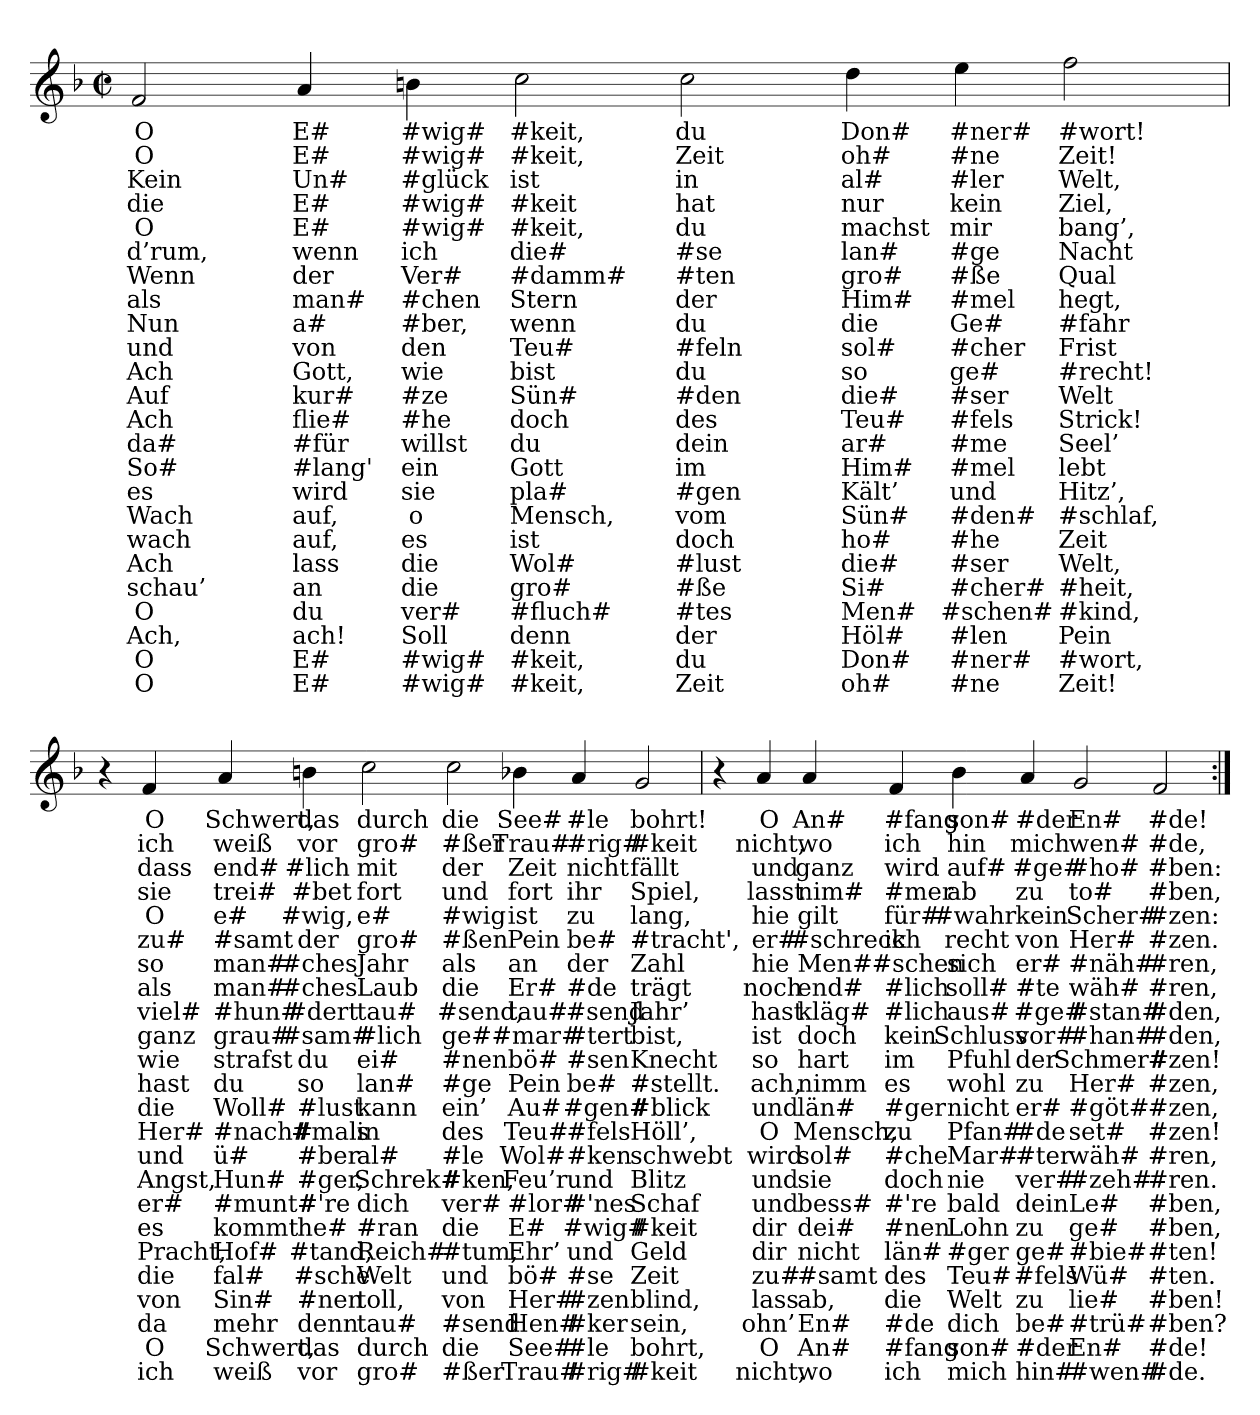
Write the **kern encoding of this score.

**kern	**text	**text	**text	**text	**text	**text	**text	**text	**text	**text	**text	**text	**text	**text	**text	**text	**text	**text	**text	**text	**text	**text	**text	**text
*part1	*part1	*part1	*part1	*part1	*part1	*part1	*part1	*part1	*part1	*part1	*part1	*part1	*part1	*part1	*part1	*part1	*part1	*part1	*part1	*part1	*part1	*part1	*part1	*part1
*staff1	*staff1	*staff1	*staff1	*staff1	*staff1	*staff1	*staff1	*staff1	*staff1	*staff1	*staff1	*staff1	*staff1	*staff1	*staff1	*staff1	*staff1	*staff1	*staff1	*staff1	*staff1	*staff1	*staff1	*staff1
*clefG2	*	*	*	*	*	*	*	*	*	*	*	*	*	*	*	*	*	*	*	*	*	*	*	*
*k[b-]	*	*	*	*	*	*	*	*	*	*	*	*	*	*	*	*	*	*	*	*	*	*	*	*
*M4/4	*	*	*	*	*	*	*	*	*	*	*	*	*	*	*	*	*	*	*	*	*	*	*	*
*met(c|)	*	*	*	*	*	*	*	*	*	*	*	*	*	*	*	*	*	*	*	*	*	*	*	*
=	=	=	=	=	=	=	=	=	=	=	=	=	=	=	=	=	=	=	=	=	=	=	=	=
2f	O	O	Kein	die	O	d’rum,	Wenn	als	Nun	und	Ach	Auf	Ach	da#	So#	es	Wach	wach	Ach	schau’	O	Ach,	O	O
4a	E#	E#	Un#	E#	E#	wenn	der	man#	a#	von	Gott,	kur#	flie#	#für	#lang'	wird	auf,	auf,	lass	an	du	ach!	E#	E#
4bn	#wig#	#wig#	#glück	#wig#	#wig#	ich	Ver#	#chen	#ber,	den	wie	#ze	#he	willst	ein	sie	o	es	die	die	ver#	Soll	#wig#	#wig#
2cc	#keit,	#keit,	ist	#keit	#keit,	die#	#damm#	Stern	wenn	Teu#	bist	Sün#	doch	du	Gott	pla#	Mensch,	ist	Wol#	gro#	#fluch#	denn	#keit,	#keit,
2cc	du	Zeit	in	hat	du	#se	#ten	der	du	#feln	du	#den	des	dein	im	#gen	vom	doch	#lust	#ße	#tes	der	du	Zeit
4dd	Don#	oh#	al#	nur	machst	lan#	gro#	Him#	die	sol#	so	die#	Teu#	ar#	Him#	Kält’	Sün#	ho#	die#	Si#	Men#	Höl#	Don#	oh#
4ee	#ner#	#ne	#ler	kein	mir	#ge	#ße	#mel	Ge#	#cher	ge#	#ser	#fels	#me	#mel	und	#den#	#he	#ser	#cher#	#schen#	#len	#ner#	#ne
2ff	#wort!	Zeit!	Welt,	Ziel,	bang’,	Nacht	Qual	hegt,	#fahr	Frist	#recht!	Welt	Strick!	Seel’	lebt	Hitz’,	#schlaf,	Zeit	Welt,	#heit,	#kind,	Pein	#wort,	Zeit!
=	=	=	=	=	=	=	=	=	=	=	=	=	=	=	=	=	=	=	=	=	=	=	=	=
4r	.	.	.	.	.	.	.	.	.	.	.	.	.	.	.	.	.	.	.	.	.	.	.	.
4f	O	ich	dass	sie	O	zu#	so	als	viel#	ganz	wie	hast	die	Her#	und	Angst,	er#	es	Pracht,	die	von	da	O	ich
4a	Schwert,	weiß	end#	trei#	e#	#samt	man#	man#	#hun#	grau#	strafst	du	Woll#	#nach#	ü#	Hun#	#munt#	kommt	Hof#	fal#	Sin#	mehr	Schwert,	weiß
4bn	das	vor	#lich	#bet	#wig,	der	#ches	#ches	#dert	#sam#	du	so	#lust	#mals	#ber	#ger,	#'re	he#	#tand,	#sche	#nen	denn	das	vor
2cc	durch	gro#	mit	fort	e#	gro#	Jahr	Laub	tau#	#lich	ei#	lan#	kann	in	al#	Schrek#	dich	#ran	Reich#	Welt	toll,	tau#	durch	gro#
2cc	die	#ßer	der	und	#wig	#ßen	als	die	#send,	ge#	#nen	#ge	ein’	des	#le	#ken,	ver#	die	#tum,	und	von	#send	die	#ßer
4b-X	See#	Trau#	Zeit	fort	ist	Pein	an	Er#	tau#	#mar#	bö#	Pein	Au#	Teu#	Wol#	Feu’r	#lor#	E#	Ehr’	bö#	Her#	Hen#	See#	Trau#
4a	#le	#rig#	nicht	ihr	zu	be#	der	#de	#send	#tert	#sen	be#	#gen#	#fels	#ken	und	#'nes	#wig#	und	#se	#zen	#ker	#le	#rig#
2g	bohrt!	#keit	fällt	Spiel,	lang,	#tracht',	Zahl	trägt	Jahr’	bist,	Knecht	#stellt.	#blick	Höll’,	schwebt	Blitz	Schaf	#keit	Geld	Zeit	blind,	sein,	bohrt,	#keit
=	=	=	=	=	=	=	=	=	=	=	=	=	=	=	=	=	=	=	=	=	=	=	=	=
4r	.	.	.	.	.	.	.	.	.	.	.	.	.	.	.	.	.	.	.	.	.	.	.	.
4a	O	nicht,	und	lasst	hie	er#	hie	noch	hast	ist	so	ach,	und	O	wird	und	und	dir	dir	zu#	lass	ohn’	O	nicht,
4a	An#	wo	ganz	nim#	gilt	#schreck	Men#	end#	kläg#	doch	hart	nimm	län#	Mensch,	sol#	sie	bess#	dei#	nicht	#samt	ab,	En#	An#	wo
4f	#fang	ich	wird	#mer	für#	ich	#schen	#lich	#lich	kein	im	es	#ger	zu	#che	doch	#'re	#nen	län#	des	die	#de	#fang	ich
4b-	son#	hin	auf#	ab	#wahr	recht	sich	soll#	aus#	Schluss	Pfuhl	wohl	nicht	Pfan#	Mar#	nie	bald	Lohn	#ger	Teu#	Welt	dich	son#	mich
4a	#der	mich	#ge#	zu	kein	von	er#	#te	#ge#	vor#	der	zu	er#	#de	#ter	ver#	dein	zu	ge#	#fels	zu	be#	#der	hin#
2g	En#	wen#	#ho#	to#	Scher#	Her#	#näh#	wäh#	#stan#	#han#	Schmer#	Her#	#göt#	set#	wäh#	#zeh#	Le#	ge#	#bie#	Wü#	lie#	#trü#	En#	#wen#
2f	#de!	#de,	#ben:	#ben,	#zen:	#zen.	#ren,	#ren,	#den,	#den,	#zen!	#zen,	#zen,	#zen!	#ren,	#ren.	#ben,	#ben,	#ten!	#ten.	#ben!	#ben?	#de!	#de.
=:|!	=:|!	=:|!	=:|!	=:|!	=:|!	=:|!	=:|!	=:|!	=:|!	=:|!	=:|!	=:|!	=:|!	=:|!	=:|!	=:|!	=:|!	=:|!	=:|!	=:|!	=:|!	=:|!	=:|!	=:|!
*-	*-	*-	*-	*-	*-	*-	*-	*-	*-	*-	*-	*-	*-	*-	*-	*-	*-	*-	*-	*-	*-	*-	*-	*-
